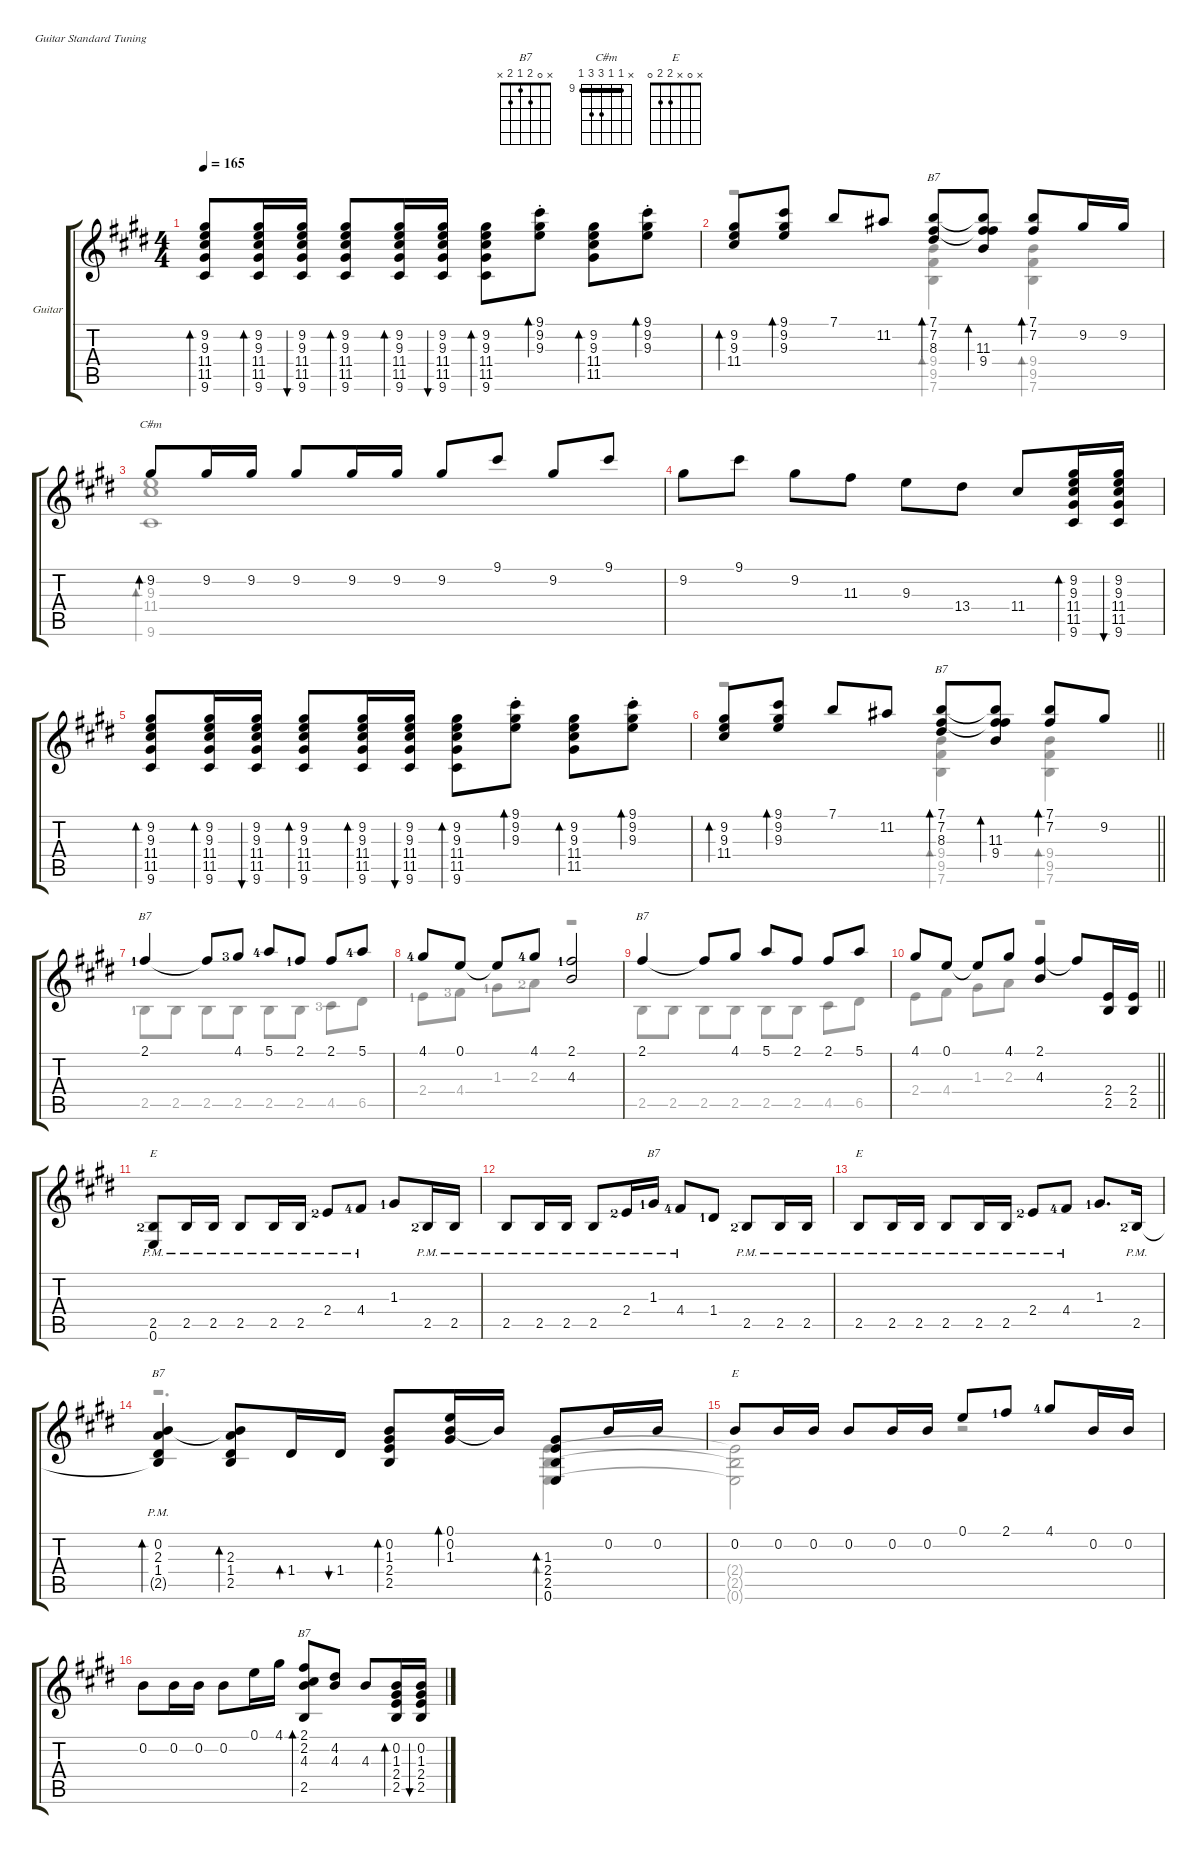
\defaultSystemsLayout 4
\hideDynamics
\bracketExtendMode groupsimilarinstruments
\firstSystemTrackNameOrientation horizontal
\otherSystemsTrackNameOrientation horizontal
\track ("Guitar" "Guitar") {instrument acousticguitarsteel}
\staff {score tabs}
\tuning (E4 B3 G3 D3 A2 E2)
\chord ("B7" x x x x x x)
\chord ("C#m" x 9 9 11 11 9) {firstfret 9 barre (9 9)}
\chord ("B7" 0 1 0 2 3 x)
\chord ("B7" 2 x x x 2 x)
\chord ("E" x x x x 2 0)
\chord ("B7" x x 1 x x x)
\chord ("E" x x x x 2 x)
\chord ("B7" x 0 2 1 2 x)
\chord ("E" x 0 x 2 2 0)
\voice
\ts (4 4)
\tempo 165
\clef g2
\scale
0.921816
\ks e
(9.2{acc #} 9.3{acc forcenatural} 11.4{acc #} 11.5{acc #} 9.6{acc #}).8{bd 30 dy mf} (9.6{acc #} 11.5{acc #} 11.4{acc #} 9.3{acc forcenatural} 9.2{acc #}).16{bd 30} (9.2{acc #} 9.3{acc forcenatural} 11.4{acc #} 11.5{acc #} 9.6{acc #}).16{bu 30} (9.2{acc #} 9.3{acc forcenatural} 11.4{acc #} 11.5{acc #} 9.6{acc #}).8{bd 30} (9.6{acc #} 11.5{acc #} 11.4{acc #} 9.3{acc forcenatural} 9.2{acc #}).16{bd 30} (9.2{acc #} 9.3{acc forcenatural} 11.4{acc #} 11.5{acc #} 9.6{acc #}).16{bu 30} (9.2{acc #} 9.3{acc forcenatural} 11.4{acc #} 11.5{acc #} 9.6{acc #}).8{bd 30} (9.1{st acc #} 9.2{st acc #} 9.3{st acc forcenatural}).8{bd 30} (9.2{acc #} 9.3{acc forcenatural} 11.4{acc #} 11.5{acc #}).8{bd 30} (9.1{st acc #} 9.2{st acc #} 9.3{st acc forcenatural}).8{bd 30} |
\scale
0.921816 (9.2{acc #} 9.3{acc forcenatural} 11.4{acc #}).8{bd 30} (9.1{acc #} 9.2{acc #} 9.3{acc forcenatural}).8{bd 30} 7.1{acc forcenatural}.8 11.2{acc #}.8 (7.2{acc #} 7.1{acc forcenatural} 8.3{acc #}).8{bd 30 ch "B7"} (7.2{t acc #} 7.1{t acc forcenatural} 11.3{acc #} 9.4{acc forcenatural}).8{bd 30} (7.2{acc #} 7.1{acc forcenatural}).8{bd 30} 9.2{acc #}.16 9.2{acc #}.16 |
\scale
1.15637 9.2{acc #}.8{bd 30 ch "C#m"} 9.2{acc #}.16 9.2{acc #}.16 9.2{acc #}.8 9.2{acc #}.16 9.2{acc #}.16 9.2{acc #}.8 9.1{acc #}.8 9.2{acc #}.8 9.1{acc #}.8 |
\scale
0.921816 9.2{acc #}.8 9.1{acc #}.8 9.2{acc #}.8 11.3{acc #}.8 9.3{acc forcenatural}.8 13.4{acc #}.8 11.4{acc #}.8 (9.2{acc #} 9.3{acc forcenatural} 11.4{acc #} 11.5{acc #} 9.6{acc #}).16{bd 30} (9.2{acc #} 11.4{acc #} 9.3{acc forcenatural} 11.5{acc #} 9.6{acc #}).16{bu 30} |
\scale
0.921816 (9.2{acc #} 9.3{acc forcenatural} 11.4{acc #} 11.5{acc #} 9.6{acc #}).8{bd 30} (9.6{acc #} 11.5{acc #} 11.4{acc #} 9.3{acc forcenatural} 9.2{acc #}).16{bd 30} (9.2{acc #} 9.3{acc forcenatural} 11.4{acc #} 11.5{acc #} 9.6{acc #}).16{bu 30} (9.2{acc #} 9.3{acc forcenatural} 11.4{acc #} 11.5{acc #} 9.6{acc #}).8{bd 30} (9.6{acc #} 11.5{acc #} 11.4{acc #} 9.3{acc forcenatural} 9.2{acc #}).16{bd 30} (9.2{acc #} 9.3{acc forcenatural} 11.4{acc #} 11.5{acc #} 9.6{acc #}).16{bu 30} (9.2{acc #} 9.3{acc forcenatural} 11.4{acc #} 11.5{acc #} 9.6{acc #}).8{bd 30} (9.1{st acc #} 9.2{st acc #} 9.3{st acc forcenatural}).8{bd 30} (9.2{acc #} 9.3{acc forcenatural} 11.4{acc #} 11.5{acc #}).8{bd 30} (9.1{st acc #} 9.2{st acc #} 9.3{st acc forcenatural}).8{bd 30} |
\scale
1.15637
\barLineRight lightlight
(9.2{acc #} 9.3{acc forcenatural} 11.4{acc #}).8{bd 30} (9.1{acc #} 9.2{acc #} 9.3{acc forcenatural}).8{bd 30} 7.1{acc forcenatural}.8 11.2{acc #}.8 (7.2{acc #} 7.1{acc forcenatural} 8.3{acc #}).8{bd 30 ch "B7"} (7.2{t acc #} 7.1{t acc forcenatural} 11.3{acc #} 9.4{acc forcenatural}).8{bd 30} (7.2{acc #} 7.1{acc forcenatural}).8{bd 30} 9.2{acc #}.8 |
\scale
0.921816 2.1{lf 2 acc #}.4{ch "B7"} 2.1{t acc #}.8 4.1{lf 4 acc #}.8 5.1{lf 5 acc forcenatural}.8 2.1{lf 2 acc #}.8 2.1{acc #}.8 5.1{lf 5 acc forcenatural}.8 |
\scale
0.921816 4.1{lf 5 acc #}.8 0.1{acc forcenatural}.8 0.1{t acc forcenatural}.8 4.1{lf 5 acc #}.8 (2.1{lf 2 acc #} 4.3{acc forcenatural}).2 |
\scale
1.15637 2.1{acc #}.4{ch "B7"} 2.1{t acc #}.8 4.1{acc #}.8 5.1{acc forcenatural}.8 2.1{acc #}.8 2.1{acc #}.8 5.1{acc forcenatural}.8 |
\scale
0.921816
\barLineRight lightlight
4.1{acc #}.8 0.1{acc forcenatural}.8 0.1{t acc forcenatural}.8 4.1{acc #}.8 (2.1{acc #} 4.3{acc forcenatural}).4 2.1{t acc #}.8 (2.5{acc forcenatural} 2.4{acc forcenatural}).16 (2.5{acc forcenatural} 2.4{acc forcenatural}).16 |
\scale
0.921816 (2.5{pm lf 3 acc forcenatural} 0.6{pm acc forcenatural}).8{ch "E"} 2.5{pm acc forcenatural}.16 2.5{pm acc forcenatural}.16 2.5{pm acc forcenatural}.8 2.5{pm acc forcenatural}.16 2.5{pm acc forcenatural}.16 2.4{pm lf 3 acc forcenatural}.8 4.4{pm lf 5 acc #}.8 1.3{lf 2 acc #}.8 2.5{pm lf 3 acc forcenatural}.16 2.5{pm acc forcenatural}.16 |
\scale
1.15637 2.5{pm acc forcenatural}.8 2.5{pm acc forcenatural}.16 2.5{pm acc forcenatural}.16 2.5{pm acc forcenatural}.8 2.4{pm lf 3 acc forcenatural}.16 1.3{pm lf 2 acc #}.16{ch "B7"} 4.4{pm lf 5 acc #}.8 1.4{lf 2 acc #}.8 2.5{pm lf 3 acc forcenatural}.8 2.5{pm acc forcenatural}.16 2.5{pm acc forcenatural}.16 |
\scale
0.921816 2.5{pm acc forcenatural}.8{ch "E"} 2.5{pm acc forcenatural}.16 2.5{pm acc forcenatural}.16 2.5{pm acc forcenatural}.8 2.5{pm acc forcenatural}.16 2.5{pm acc forcenatural}.16 2.4{pm lf 3 acc forcenatural}.8 4.4{pm lf 5 acc #}.8 1.3{lf 2 acc #}.8{d} 2.5{pm lf 3 acc forcenatural}.16 |
\scale
0.921816 (2.5{pm t acc forcenatural} 2.3{acc forcenatural} 0.2{acc forcenatural} 1.4{acc #}).4{bd 30 ch "B7"} (0.2{t acc forcenatural} 2.3{acc forcenatural} 1.4{acc #} 2.5{acc forcenatural}).8{bd 30} 1.4{acc #}.16{bd 30} 1.4{acc #}.16{bu 30} (0.2{acc forcenatural} 2.4{acc forcenatural} 2.5{acc forcenatural} 1.3{acc #}).8{bd 30} (0.2{acc forcenatural} 1.3{acc #} 0.1{acc forcenatural}).16{bd 30} 0.2{t acc forcenatural}.16 (2.4{acc forcenatural} 1.3{acc #} 2.5{acc forcenatural} 0.6{acc forcenatural}).8{bd 30} 0.2{acc forcenatural}.16 0.2{acc forcenatural}.16 |
\scale
1.15637 0.2{acc forcenatural}.8{ch "E"} 0.2{acc forcenatural}.16 0.2{acc forcenatural}.16 0.2{acc forcenatural}.8 0.2{acc forcenatural}.16 0.2{acc forcenatural}.16 0.1{acc forcenatural}.8 2.1{lf 2 acc #}.8 4.1{lf 5 acc #}.8 0.2{acc forcenatural}.16 0.2{acc forcenatural}.16 |
\scale
0.921816 0.2{acc forcenatural}.8 0.2{acc forcenatural}.16 0.2{acc forcenatural}.16 0.2{acc forcenatural}.8 0.1{acc forcenatural}.16 4.1{acc #}.16 (2.1{acc #} 2.2{acc #} 4.3{acc forcenatural} 2.5{acc forcenatural}).8{bd 30 ch "B7"} (4.2{acc #} 4.3{acc forcenatural}).8 4.3{acc forcenatural}.8 (0.2{acc forcenatural} 2.5{acc forcenatural} 2.4{acc forcenatural} 1.3{acc #}).16{bd 30} (0.2{acc forcenatural} 2.4{acc forcenatural} 1.3{acc #} 2.5{acc forcenatural}).16{bu 30}
\voice
\clef g2
\ottava regular
\simile none
\scale
0.921816
\ks e
|
\scale
0.921816 r.2{bd 0} (9.4{acc forcenatural} 9.5{acc #} 7.6{acc forcenatural}).4{bd 30} (9.4{acc forcenatural} 9.5{acc #} 7.6{acc forcenatural}).4{bd 30} |
\scale
1.15637 (9.6{acc #} 11.4{acc #} 9.3{acc forcenatural}).1{bd 30} |
\scale
0.921816 |
\scale
0.921816 |
\scale
1.15637
\barLineRight lightlight
r.2{bd 0} (9.4{acc forcenatural} 9.5{acc #} 7.6{acc forcenatural}).4{bd 30} (9.4{acc forcenatural} 9.5{acc #} 7.6{acc forcenatural}).4{bd 30} |
\scale
0.921816 2.5{lf 2 acc forcenatural}.8 2.5{acc forcenatural}.8 2.5{acc forcenatural}.8 2.5{acc forcenatural}.8 2.5{acc forcenatural}.8 2.5{acc forcenatural}.8 4.5{lf 4 acc #}.8 6.5{acc #}.8 |
\scale
0.921816 2.4{lf 2 acc forcenatural}.8 4.4{lf 4 acc #}.8 1.3{lf 2 acc #}.8 2.3{lf 3 acc forcenatural}.8 r.2 |
\scale
1.15637 2.5{acc forcenatural}.8 2.5{acc forcenatural}.8 2.5{acc forcenatural}.8 2.5{acc forcenatural}.8 2.5{acc forcenatural}.8 2.5{acc forcenatural}.8 4.5{acc #}.8 6.5{acc #}.8 |
\scale
0.921816
\barLineRight lightlight
2.4{acc forcenatural}.8 4.4{acc #}.8 1.3{acc #}.8 2.3{acc forcenatural}.8 r.2 |
\scale
0.921816 |
\scale
1.15637 |
\scale
0.921816 |
\scale
0.921816 r.2{d bd 0} (0.6{acc forcenatural} 2.5{acc forcenatural} 2.4{acc forcenatural}).4{bd 30} |
\scale
1.15637 (0.6{t acc forcenatural} 2.5{t acc forcenatural} 2.4{t acc forcenatural}).2 r.2 |
\scale
0.921816
